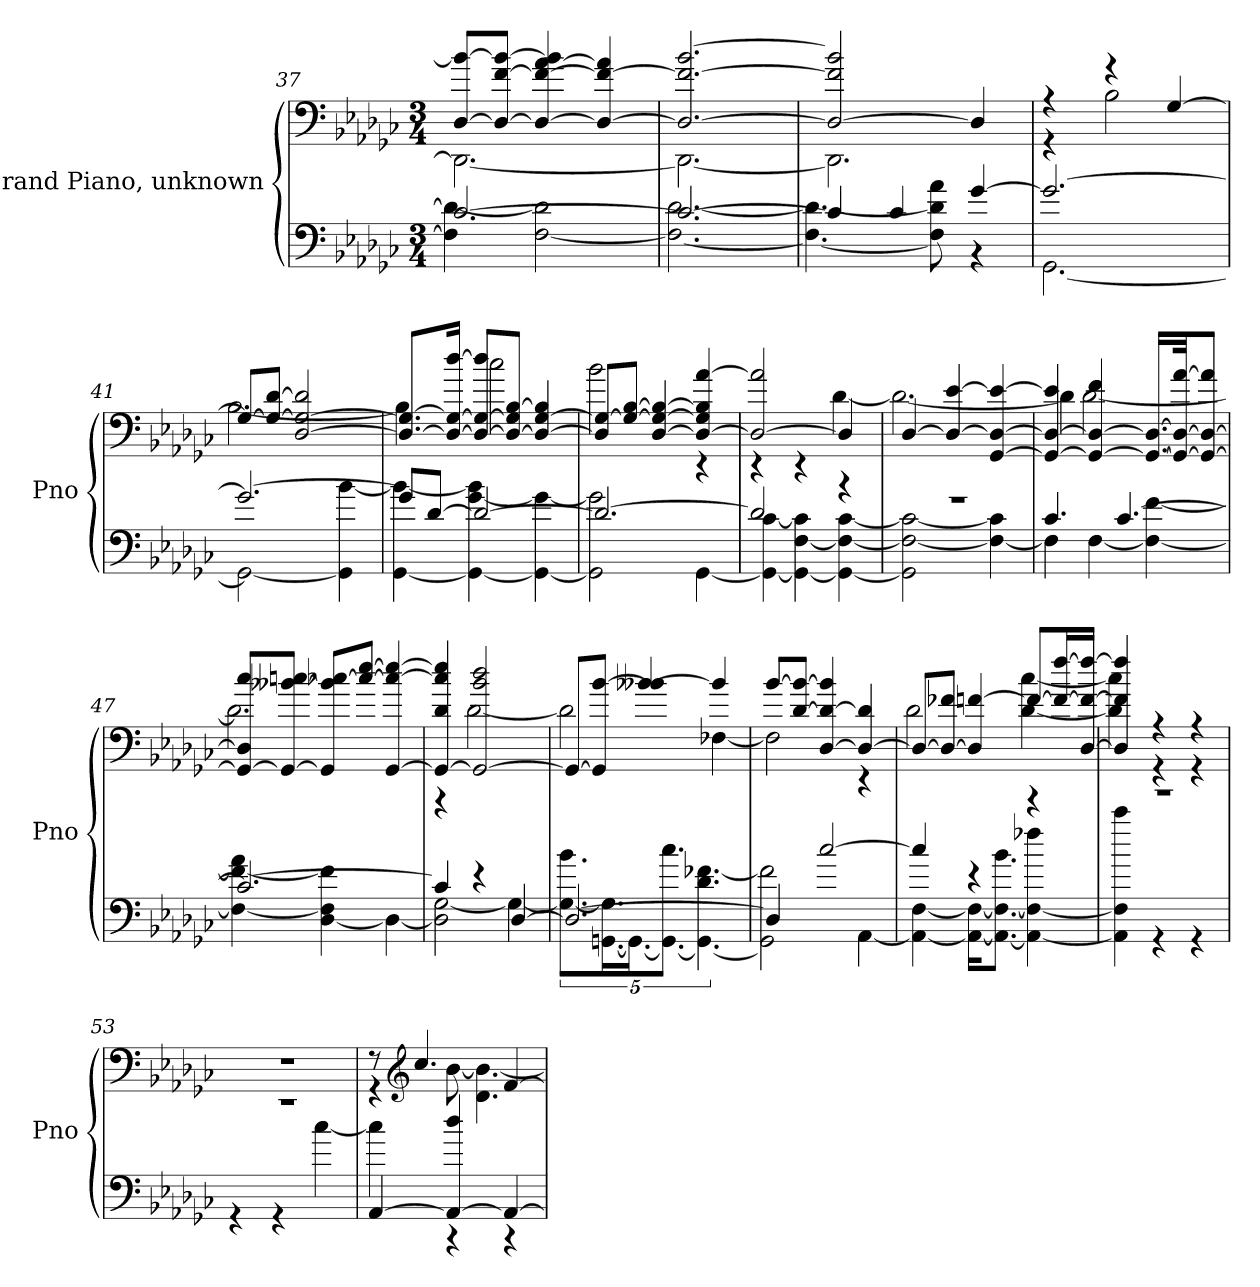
**kern	**kern
*part1	*part1
*staff2	*staff1
*I"Grand Piano, unknown	*
*I'Pno	*
*clefF4	*clefF4
*k[b-e-a-d-g-c-]	*k[b-e-a-d-g-c-]
*M3/4	*M3/4
=37	=37
*^	*^
[2.c-/	4F\] 4d-\_	[8D-/ 8b-/_L	2.DD-\_
.	.	8D-/_ [8f/ 8b-/_J	.
.	[2F\ 2d-\]	4D-/_ 4f/_ [4a-/ 4b-/]	.
.	.	4D-/_ 4f/_ 4a-/]	.
=38	=38	=38	=38
2.c-/_	2.F\_ [2.d-\	2.D-/_ 2.f/_ [2.b-/	2.DD-\_
=39	=39	=39	=39
4c-/]	4.F\_ 4.d-\_	2D-/_ 2f/] 2b-/]	2.DD-\]
4c-/	.	.	.
.	8F\] 8d-\] 8a-\	.	.
[4g-/	4r	4D-/]	.
!!LO:LB:g=z	!!
=40	=40	=40	=40
2.g-/_	[2.GG-\	4r	4r
.	.	4r	2B-\
.	.	[4G-/	.
=41	=41	=41	=41
2.g-/_	2GG-\_	8G-/L_	[2.B-\
.	.	8G-/_ [8d-/J	.
.	.	[2D-/ 2G-/_ 2d-/]	.
.	4GG-\] [4b-\	.	.
=42	=42	=42	=42
8g-/L]	[4GG-\ 4b-\_	8.D-/_ 8.G-/_L	4B-\]
[8d-/J	.	.	.
.	.	16D-/_ 16G-/_ [16dd-/Jk	.
2d-/_	4GG-\_ [4g-\ 4b-\]	8D-/_ 8G-/_ 8dd-/]L	2cc-\
.	.	8D-/_ 8G-/] [8B-/J	.
.	4GG-\_ 4g-\_	4D-/_ [4G-/ 4B-/]	.
=43	=43	=43	=43
2.d-/_	2GG-\] 2g-\]	8D-/] 8G-/_L	2b-\
.	.	8G-/_ [8B-/J	.
.	.	[4D-/ 4G-/_ 4B-/_	.
.	[4GG-\	4D-/_ 4G-/] 4B-/] [4a-/	4r
=44	=44	=44	=44
2d-/]	4GG-\_ [4c-\	2D-/_ 2a-/]	4r
.	4GG-\_ [4F\ 4c-\]	.	4r
4r	4GG-\_ 4F\_ [4c-\	4D-/]	[4d-\
=45	=45	=45	=45
2.r	2GG-\] 2F\_ 2c-\_	[4D-/	2.d-\_
.	.	4D-/_ [4e-/	.
.	4F\_ 4c-\]	[4GG-/ 4D-/_ 4e-/_	.
!!LO:LB:g=z	!!
=46	=46	=46	=46
4.c-/	4F\]	4GG-/_ 4D-/_ 4e-/]	4d-\]
.	[4F\	4GG-/_ 4D-/_ 4f/	[2d-\
[4.c-/	.	.	.
.	4F\_ [4f\	16.GG-/_ 16.D-/_LL	.
.	.	32GG-/_ 32D-/_ [32a-/JK	.
.	.	8GG-/_ 8D-/_ 8a-/]J	.
=47	=47	=47	=47
2.c-/_	4F\_ 4f\_ 4a-\	8GG-/_ 8D-/] 8cc-/L	2.d-\]
.	.	8GG-/_ [8b--X/ 8ccn/J	.
.	[4D-\ 4F\] 4f\]	8GG-/] 8b--/] [8cc-X/L	.
.	.	8cc-/_ [8ee-/J	.
.	4D-\_	[4GG-/ 4cc-/_ 4ee-/_	.
=48	=48	=48	=48
4c-/]	2D-\] [2G-\	4GG-/_ 4d-/ 4cc-/] 4ee-/]	4r
4r	.	2GG-/_ 2b-/ 2dd-/	[2d-\
[4D-/	4G-\_	.	.
=49	=49	=49	=49
2.D-/_	10.G-\_ 10.b-\L	8GG-/L_	2d-\]
.	.	8GG-/] [8b-/J	.
.	[20.GGn\ 20.G-\]L	.	.
.	20.GG\J_	.	.
.	.	[4b--X/ 4b-/]	.
.	10.GG\_ 10.cc-\J	.	.
.	5.GG\_ 5.d-\ [5.f-X\	.	.
.	.	4b--/]	[4F-X\
!!LO:LB:g=z	!!
=50	=50	=50	=50
4D-/]	2GG\] 2f-\]	[8b-/L	2F-\]
.	.	[8d-/ 8b-/_J	.
[2cc-/	.	[4D-/ 4d-/_ 4b-/]	.
.	[4AA-\	4D-/_ 4d-/]	4r
=51	=51	=51	=51
4cc-/]	4AA-\_ [4F\	8D-/L_	2d-\
.	.	8D-/_ 8f-X/J	.
4r	16AA-\_ 16F\_KL	4D-/] [4fn/	.
.	8.AA-\_ 8.F\_ 8.b-\J	.	.
4r	4AA-\_ 4F\_ 4ff-X\	8f/L_	[4d-\ [4cc-\
.	.	16f/_ [16ff/L	.
.	.	[16D-/ 16f/_ 16ff/_JJ	.
=52	=52	=52	=52
2.r	4AA-\] 4F\] 4ccc-\	4D-/] 4f/] 4ff/]	4d-\] 4cc-\]
.	4r	4r	4r
.	4r	4r	4r
*	*	*v	*v
=53	=53	=53
2.r	4r	2.r
.	4r	.
.	[4cc-\	.
=54	=54	=54
*	*	*^
[4AA-/	4cc-\]	8r	4r
*	*	*clefG2	*
.	.	4.cc-/	.
4AA-/_ 4dd-/	4r	.	[8b-\
.	.	.	4.d-\ 4.b-\_
4AA-/_	4r	[4f/	.
*v	*v	*	*
*	*v	*v
=	=
*-	*-
